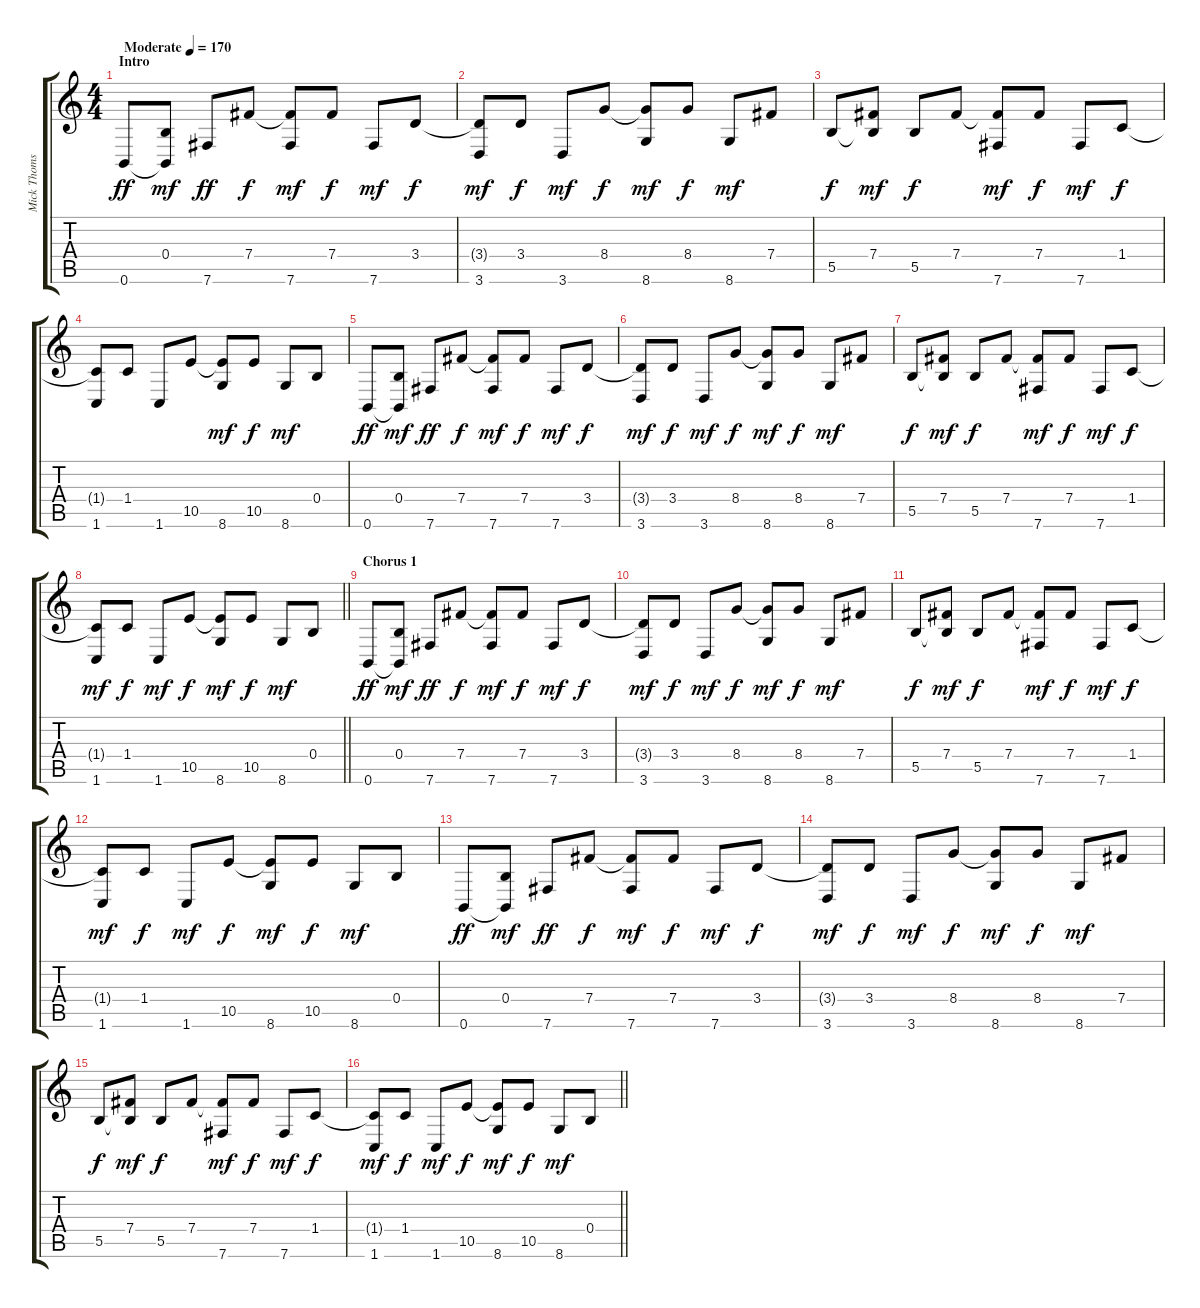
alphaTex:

\track ("Mick Thomson" "Mick Thoms") {instrument distortionguitar}
\staff {score tabs}
\tuning (Db4 Ab3 E3 B2 Gb2 B1) {hide}
\ts (4 4)
\section ("" "Intro")
\tempo (170 "Moderate")
\clef g2
\ks c
0.6.8{dy ff instrument distortionguitar} (0.4 0.6{t}).8{dy mf} 7.6.8{dy ff} 7.4.8{dy f} (7.4{t} 7.6).8{dy mf} 7.4.8{dy f} 7.6.8{dy mf} 3.4.8{dy f} |
(3.4{t} 3.6).8{dy mf} 3.4.8{dy f} 3.6.8{dy mf} 8.4.8{dy f} (8.4{t} 8.6).8{dy mf} 8.4.8{dy f} 8.6.8{dy mf} 7.4.8 |
5.5.8{dy f} (7.4 5.5{t}).8{dy mf} 5.5.8{dy f} 7.4.8 (7.4{t} 7.6).8{dy mf} 7.4.8{dy f} 7.6.8{dy mf} 1.4.8{dy f} |
(1.4{t} 1.6).8 1.4.8 1.6.8 10.5.8 (10.5{t} 8.6).8{dy mf} 10.5.8{dy f} 8.6.8{dy mf} 0.4.8 |
0.6.8{dy ff} (0.4 0.6{t}).8{dy mf} 7.6.8{dy ff} 7.4.8{dy f} (7.4{t} 7.6).8{dy mf} 7.4.8{dy f} 7.6.8{dy mf} 3.4.8{dy f} |
(3.4{t} 3.6).8{dy mf} 3.4.8{dy f} 3.6.8{dy mf} 8.4.8{dy f} (8.4{t} 8.6).8{dy mf} 8.4.8{dy f} 8.6.8{dy mf} 7.4.8 |
5.5.8{dy f} (7.4 5.5{t}).8{dy mf} 5.5.8{dy f} 7.4.8 (7.4{t} 7.6).8{dy mf} 7.4.8{dy f} 7.6.8{dy mf} 1.4.8{dy f} |
\barLineRight lightlight
(1.4{t} 1.6).8{dy mf} 1.4.8{dy f} 1.6.8{dy mf} 10.5.8{dy f} (10.5{t} 8.6).8{dy mf} 10.5.8{dy f} 8.6.8{dy mf} 0.4.8 |
\section ("" "Chorus 1")
0.6.8{dy ff} (0.4 0.6{t}).8{dy mf} 7.6.8{dy ff} 7.4.8{dy f} (7.4{t} 7.6).8{dy mf} 7.4.8{dy f} 7.6.8{dy mf} 3.4.8{dy f} |
(3.4{t} 3.6).8{dy mf} 3.4.8{dy f} 3.6.8{dy mf} 8.4.8{dy f} (8.4{t} 8.6).8{dy mf} 8.4.8{dy f} 8.6.8{dy mf} 7.4.8 |
5.5.8{dy f} (7.4 5.5{t}).8{dy mf} 5.5.8{dy f} 7.4.8 (7.4{t} 7.6).8{dy mf} 7.4.8{dy f} 7.6.8{dy mf} 1.4.8{dy f} |
(1.4{t} 1.6).8{dy mf} 1.4.8{dy f} 1.6.8{dy mf} 10.5.8{dy f} (10.5{t} 8.6).8{dy mf} 10.5.8{dy f} 8.6.8{dy mf} 0.4.8 |
0.6.8{dy ff} (0.4 0.6{t}).8{dy mf} 7.6.8{dy ff} 7.4.8{dy f} (7.4{t} 7.6).8{dy mf} 7.4.8{dy f} 7.6.8{dy mf} 3.4.8{dy f} |
(3.4{t} 3.6).8{dy mf} 3.4.8{dy f} 3.6.8{dy mf} 8.4.8{dy f} (8.4{t} 8.6).8{dy mf} 8.4.8{dy f} 8.6.8{dy mf} 7.4.8 |
5.5.8{dy f} (7.4 5.5{t}).8{dy mf} 5.5.8{dy f} 7.4.8 (7.4{t} 7.6).8{dy mf} 7.4.8{dy f} 7.6.8{dy mf} 1.4.8{dy f} |
\barLineRight lightlight
(1.4{t} 1.6).8{dy mf} 1.4.8{dy f} 1.6.8{dy mf} 10.5.8{dy f} (10.5{t} 8.6).8{dy mf} 10.5.8{dy f} 8.6.8{dy mf} 0.4.8
